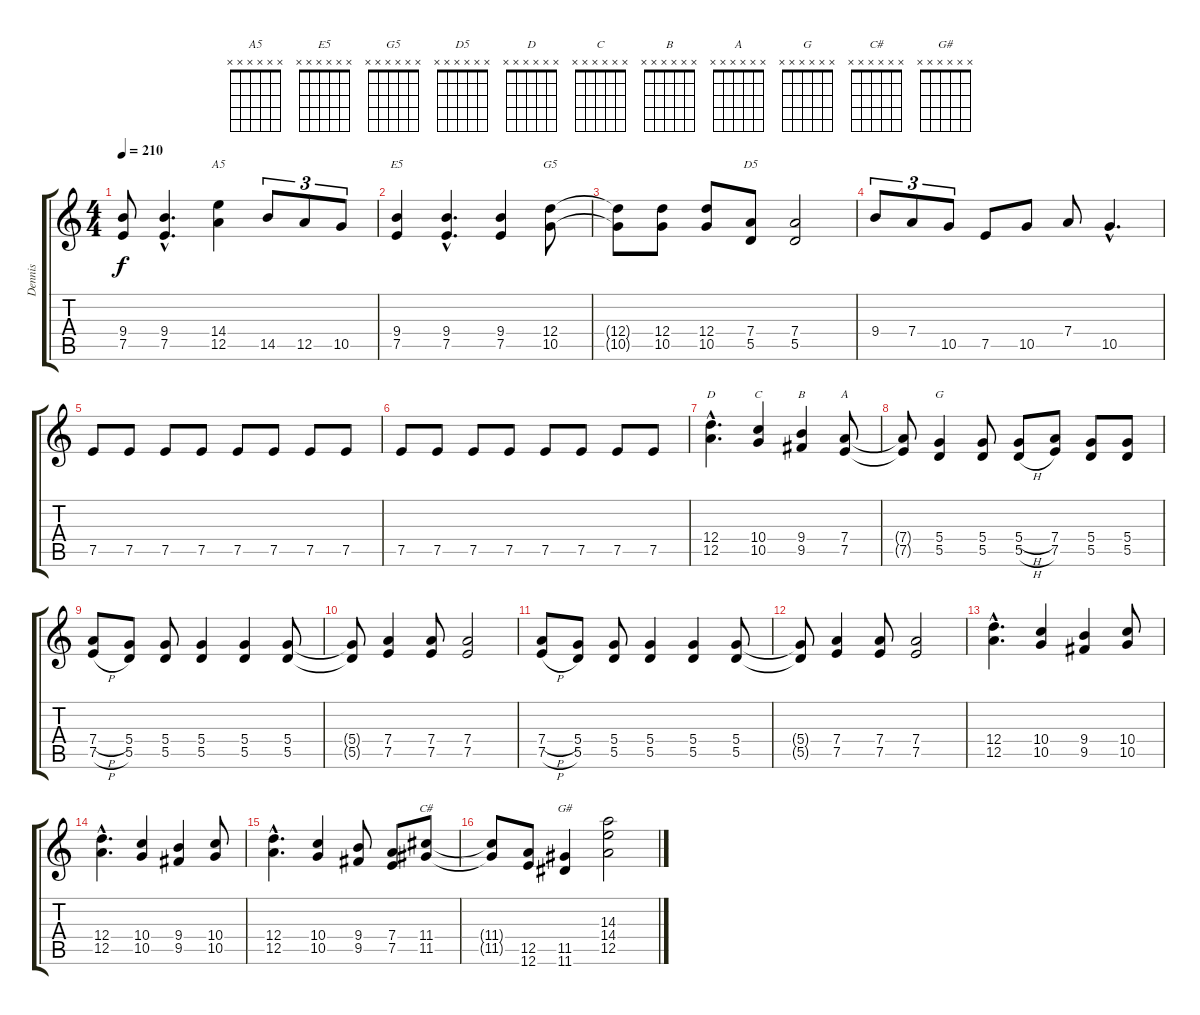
\track ("Dennis" "Dennis") {instrument distortionguitar}
\staff {score tabs}
\tuning (E4 B3 G3 D3 A2 E2) {hide}
\chord ("A5" x x x x x x) {firstfret 0}
\chord ("E5" x x x x x x) {firstfret 0}
\chord ("G5" x x x x x x) {firstfret 0}
\chord ("D5" x x x x x x) {firstfret 0}
\chord ("D" x x x x x x) {firstfret 0}
\chord ("C" x x x x x x) {firstfret 0}
\chord ("B" x x x x x x) {firstfret 0}
\chord ("A" x x x x x x) {firstfret 0}
\chord ("G" x x x x x x) {firstfret 0}
\chord ("C#" x x x x x x) {firstfret 0}
\chord ("G#" x x x x x x) {firstfret 0}
\ts (4 4)
\tempo 210
\clef g2
\ks c
(9.4{t} 7.5{t}).8{dy f} (9.4{hac} 7.5{hac}).4{d} (14.4 12.5).4{ch "A5"} 14.5.8{tu (3 2)} 12.5.8{tu (3 2)} 10.5.8{tu (3 2)} |
(9.4 7.5).4{ch "E5"} (9.4{hac} 7.5{hac}).4{d} (9.4 7.5).4 (12.4 10.5).8{ch "G5"} |
(12.4{t} 10.5{t}).8 (12.4 10.5).8 (12.4 10.5).8 (7.4 5.5).8{ch "D5"} (7.4 5.5).2 |
9.4.8{tu (3 2)} 7.4.8{tu (3 2)} 10.5.8{tu (3 2)} 7.5.8 10.5.8 7.4.8 10.5{hac}.4{d} |
7.5.8 7.5.8 7.5.8 7.5.8 7.5.8 7.5.8 7.5.8 7.5.8 |
7.5.8 7.5.8 7.5.8 7.5.8 7.5.8 7.5.8 7.5.8 7.5.8 |
(12.4{hac} 12.5{hac}).4{d ch "D"} (10.4 10.5).4{ch "C"} (9.4 9.5).4{ch "B"} (7.4 7.5).8{ch "A"} |
(7.4{t} 7.5{t}).8 (5.4 5.5).4{ch "G"} (5.4 5.5).8 (5.4{h} 5.5{h}).8 (7.4 7.5).8 (5.4 5.5).8 (5.4 5.5).8 |
(7.4{h} 7.5{h}).8 (5.4 5.5).8 (5.4 5.5).8 (5.4 5.5).4 (5.4 5.5).4 (5.4 5.5).8 |
(5.4{t} 5.5{t}).8 (7.4 7.5).4 (7.4 7.5).8 (7.4 7.5).2 |
(7.4{h} 7.5{h}).8 (5.4 5.5).8 (5.4 5.5).8 (5.4 5.5).4 (5.4 5.5).4 (5.4 5.5).8 |
(5.4{t} 5.5{t}).8 (7.4 7.5).4 (7.4 7.5).8 (7.4 7.5).2 |
(12.4{hac} 12.5{hac}).4{d} (10.4 10.5).4 (9.4 9.5).4 (10.4 10.5).8 |
(12.4{hac} 12.5{hac}).4{d} (10.4 10.5).4 (9.4 9.5).4 (10.4 10.5).8 |
(12.4{hac} 12.5{hac}).4{d} (10.4 10.5).4 (9.4 9.5).8 (7.4 7.5).8 (11.4 11.5).8{ch "C#"} |
(11.4{t} 11.5{t}).8 (12.5 12.6).8 (11.5 11.6).4{ch "G#"} (14.3 14.4 12.5).2
